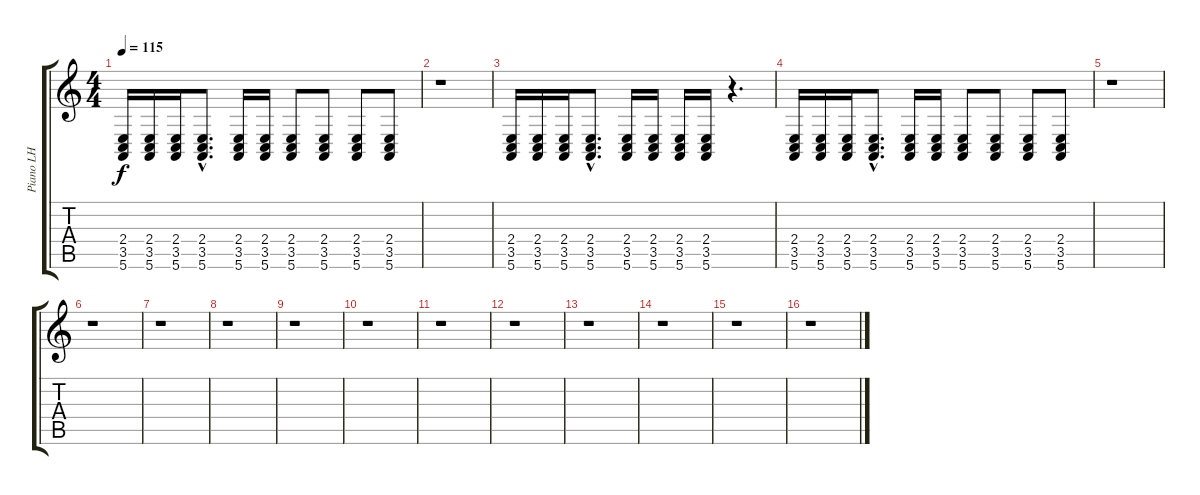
\track ("Piano LH" "Piano LH") {instrument acousticgrandpiano}
\staff {score tabs}
\tuning (E4 B3 G3 D3 A2 E2) {hide}
\ts (4 4)
\tempo 115
\clef g2
\ks c
(2.4 3.5 5.6).16{dy f} (2.4 3.5 5.6).16 (2.4 3.5 5.6).16 (2.4{hac} 3.5{hac} 5.6{hac}).8{d} (2.4 3.5 5.6).16 (2.4 3.5 5.6).16 (2.4 3.5 5.6).8 (2.4 3.5 5.6).8 (2.4 3.5 5.6).8 (2.4 3.5 5.6).8 |
r.1 |
(2.4 3.5 5.6).16{volume 13} (2.4 3.5 5.6).16 (2.4 3.5 5.6).16 (2.4{hac} 3.5{hac} 5.6{hac}).8{d} (2.4 3.5 5.6).16 (2.4 3.5 5.6).16 (2.4 3.5 5.6).16 (2.4 3.5 5.6).16 r.4{d} |
(2.4 3.5 5.6).16 (2.4 3.5 5.6).16 (2.4 3.5 5.6).16 (2.4{hac} 3.5{hac} 5.6{hac}).8{d} (2.4 3.5 5.6).16 (2.4 3.5 5.6).16 (2.4 3.5 5.6).8 (2.4 3.5 5.6).8 (2.4 3.5 5.6).8 (2.4 3.5 5.6).8 |
r.1 |
r.1 |
r.1 |
r.1 |
r.1 |
r.1 |
r.1 |
r.1 |
r.1 |
r.1 |
r.1 |
r.1
